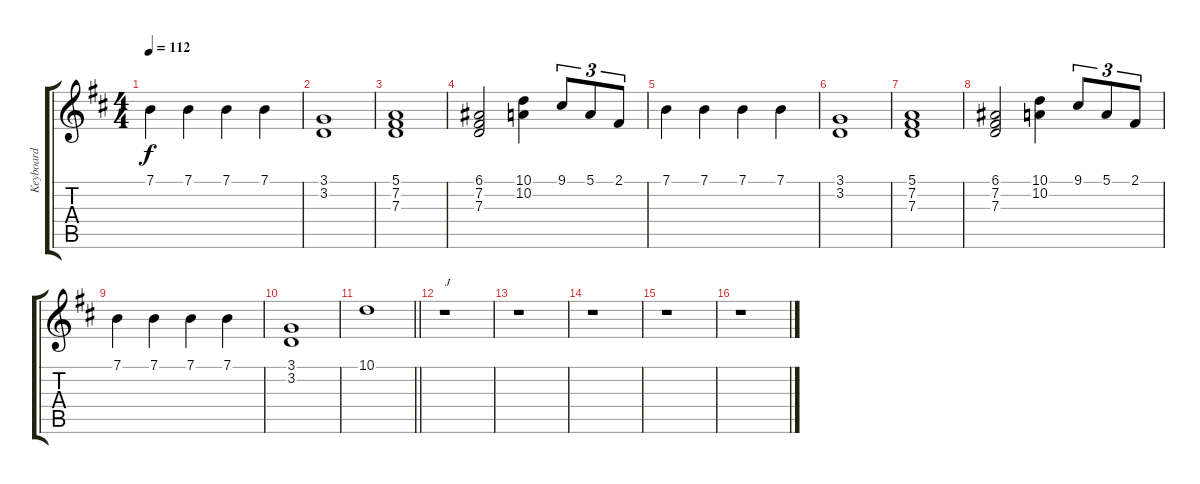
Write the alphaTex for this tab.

\track ("Keyboard " "Keyboard ") {instrument synthstrings2}
\staff {score tabs}
\tuning (E4 B3 G3 D3 A2 E2) {hide}
\ts (4 4)
\tempo 112
\clef g2
\ks d
7.1.4{dy f} 7.1.4 7.1.4 7.1.4 |
(3.1 3.2).1 |
(5.1 7.2 7.3).1 |
(6.1 7.2 7.3).2 (10.1 10.2).4 9.1.8{tu (3 2)} 5.1.8{tu (3 2)} 2.1.8{tu (3 2)} |
7.1.4 7.1.4 7.1.4 7.1.4 |
(3.1 3.2).1 |
(5.1 7.2 7.3).1 |
(6.1 7.2 7.3).2 (10.1 10.2).4 9.1.8{tu (3 2)} 5.1.8{tu (3 2)} 2.1.8{tu (3 2)} |
7.1.4 7.1.4 7.1.4 7.1.4 |
(3.1 3.2).1 |
\barLineRight lightlight
10.1.1 |
r.1{txt "J"} |
r.1 |
r.1 |
r.1 |
r.1
